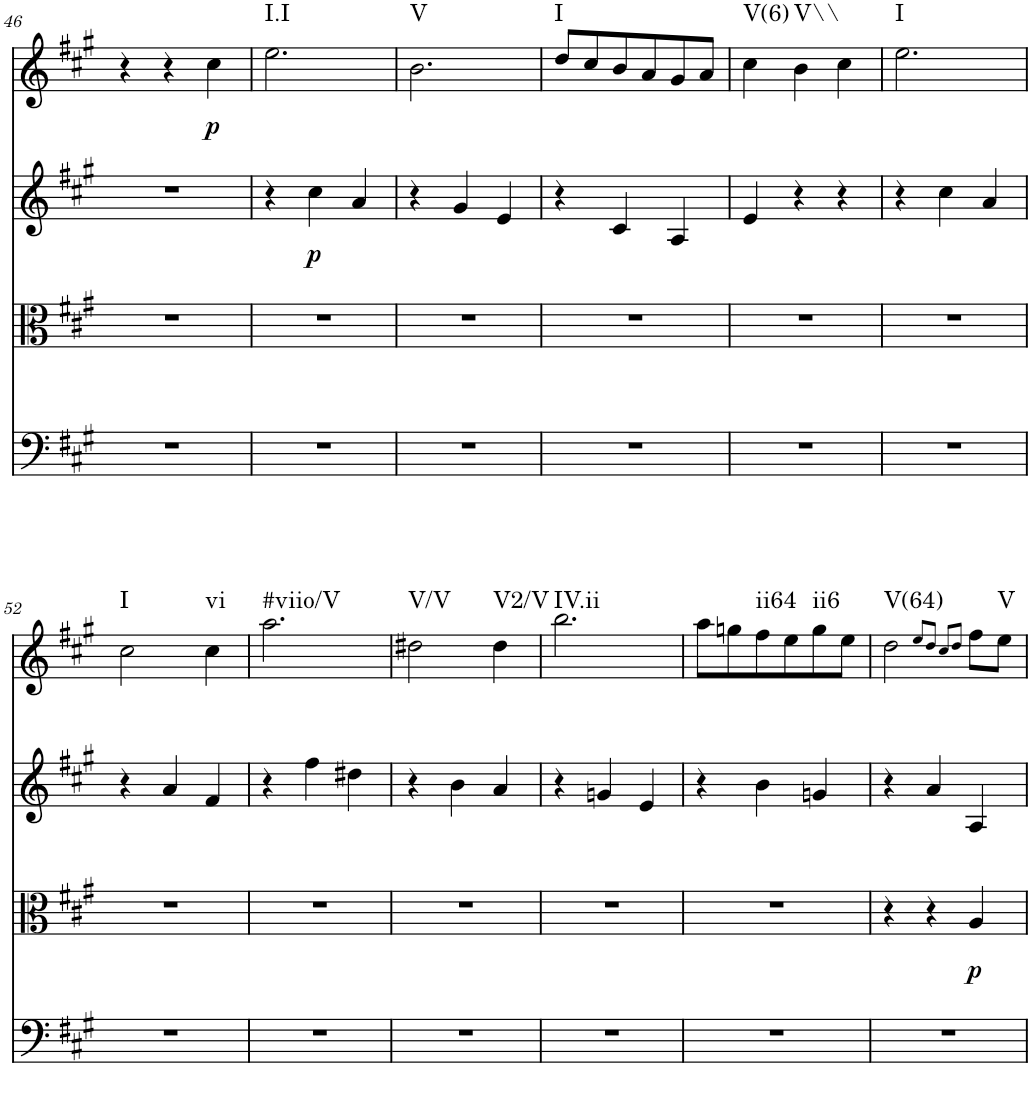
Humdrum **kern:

**kern	**kern	**dynam	**kern	**dynam	**kern	**dynam	**harte
*part4	*part3	*part3	*part2	*part2	*part1	*part1	*part1
*staff4	*staff3	*staff3	*staff2	*staff2	*staff1	*staff1	*
*I"Violoncello	*I"Viola	*	*I"Violin 2	*	*I"Violin 1	*	*
*I'Vc	*I'Vla	*	*I'Vln	*	*I'Vln	*	*
!!LO:PB:g=z
*clefF4	*clefC3	*	*clefG2	*	*clefG2	*	*
*k[f#c#g#]	*k[f#c#g#]	*	*k[f#c#g#]	*	*k[f#c#g#]	*	*
*M3/4	*M3/4	*	*M3/4	*	*M3/4	*	*
=46	=46	=46	=46	=46	=46	=46	=46
2.r	2.r	.	2.r	.	4r	.	.
.	.	.	.	.	4r	.	.
!	!	!	!	!	!	!LO:DY:b	!
.	.	.	.	.	4cc#\	p	.
=47	=47	=47	=47	=47	=47	=47	=47
!	!	!	!	!	!	!	!LO:H:kt=I.I
2.r	2.r	.	4r	.	2.ee\	.	N
!	!	!	!	!LO:DY:b	!	!	!
.	.	.	4cc#\	p	.	.	.
.	.	.	4a/	.	.	.	.
=48	=48	=48	=48	=48	=48	=48	=48
!	!	!	!	!	!	!	!LO:H:kt=V
2.r	2.r	.	4r	.	2.b\	.	N
.	.	.	4g#/	.	.	.	.
.	.	.	4e/	.	.	.	.
=49	=49	=49	=49	=49	=49	=49	=49
!	!	!	!	!	!	!	!LO:H:kt=I
2.r	2.r	.	4r	.	8dd/L	.	N
.	.	.	.	.	8cc#/	.	.
.	.	.	4c#/	.	8b/	.	.
.	.	.	.	.	8a/	.	.
.	.	.	4A/	.	8g#/	.	.
.	.	.	.	.	8a/J	.	.
=50	=50	=50	=50	=50	=50	=50	=50
!	!	!	!	!	!	!	!LO:H:kt=V(6)
2.r	2.r	.	4e/	.	4cc#\	.	N
!	!	!	!	!	!	!	!LO:H:kt=V\\
.	.	.	4r	.	4b\	.	N
.	.	.	4r	.	4cc#\	.	.
=51	=51	=51	=51	=51	=51	=51	=51
!	!	!	!	!	!	!	!LO:H:kt=I
2.r	2.r	.	4r	.	2.ee\	.	N
.	.	.	4cc#\	.	.	.	.
.	.	.	4a/	.	.	.	.
!!LO:LB:g=z
=52	=52	=52	=52	=52	=52	=52	=52
!	!	!	!	!	!	!	!LO:H:kt=I
2.r	2.r	.	4r	.	2cc#\	.	N
.	.	.	4a/	.	.	.	.
!	!	!	!	!	!	!	!LO:H:kt=vi
.	.	.	4f#/	.	4cc#\	.	N
=53	=53	=53	=53	=53	=53	=53	=53
!	!	!	!	!	!	!	!LO:H:kt=#viio/V
2.r	2.r	.	4r	.	2.aa\	.	N
.	.	.	4ff#\	.	.	.	.
.	.	.	4dd#X\	.	.	.	.
=54	=54	=54	=54	=54	=54	=54	=54
!	!	!	!	!	!	!	!LO:H:kt=V/V
2.r	2.r	.	4r	.	2dd#X\	.	N
.	.	.	4b\	.	.	.	.
!	!	!	!	!	!	!	!LO:H:kt=V2/V
.	.	.	4a/	.	4dd#\	.	N
=55	=55	=55	=55	=55	=55	=55	=55
!	!	!	!	!	!	!	!LO:H:kt=IV.ii
2.r	2.r	.	4r	.	2.bb\	.	N
.	.	.	4gn/	.	.	.	.
.	.	.	4e/	.	.	.	.
=56	=56	=56	=56	=56	=56	=56	=56
2.r	2.r	.	4r	.	8aa\L	.	.
.	.	.	.	.	8ggn\	.	.
!	!	!	!	!	!	!	!LO:H:kt=ii64
.	.	.	4b\	.	8ff#\	.	N
.	.	.	.	.	8ee\	.	.
!	!	!	!	!	!	!	!LO:H:kt=ii6
.	.	.	4gn/	.	8gg\	.	N
.	.	.	.	.	8ee\J	.	.
=57	=57	=57	=57	=57	=57	=57	=57
!	!	!	!	!	!	!	!LO:H:kt=V(64)
2.r	4r	.	4r	.	2dd\	.	N
.	4r	.	4a/	.	.	.	.
.	.	.	.	.	8qee/L	.	.
.	.	.	.	.	8qdd/J	.	.
.	.	.	.	.	8qcc#/L	.	.
.	.	.	.	.	8qdd/J	.	.
!	!	!LO:DY:b	!	!	!	!	!
.	4A/	p	4A/	.	8ff#\L	.	.
!	!	!	!	!	!	!	!LO:H:kt=V
.	.	.	.	.	8ee\J	.	N
=	=	=	=	=	=	=	=
*-	*-	*-	*-	*-	*-	*-	*-
